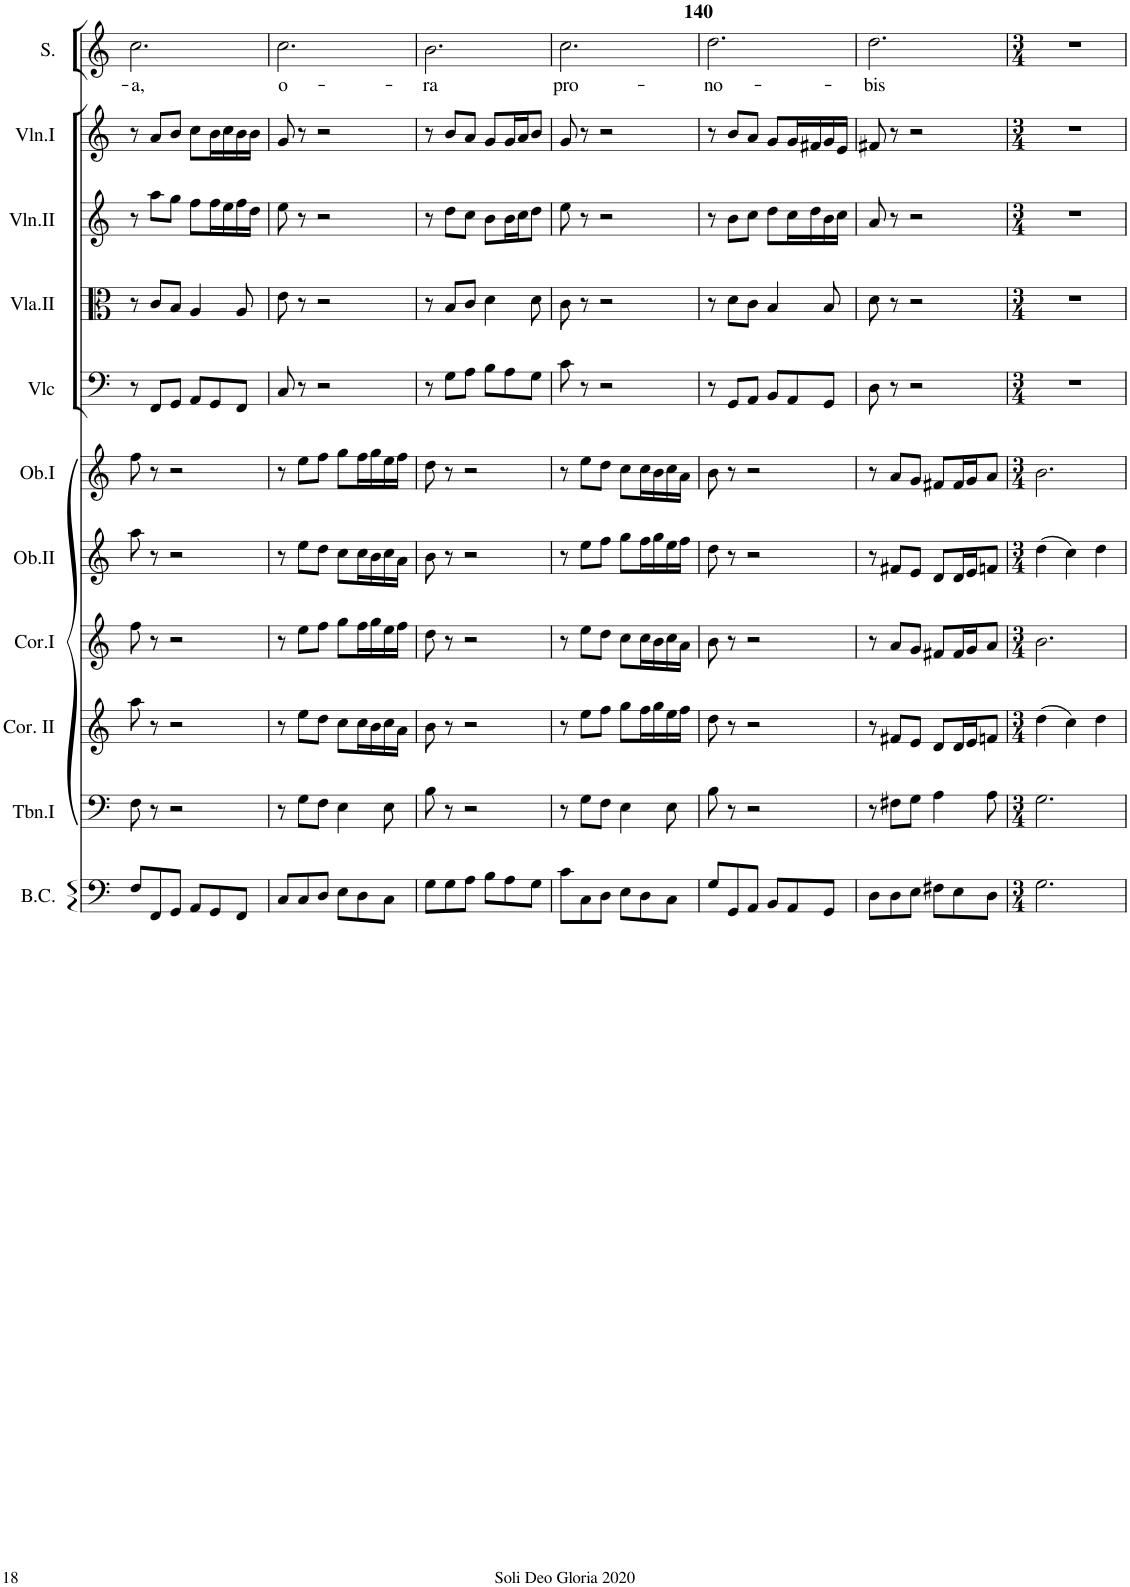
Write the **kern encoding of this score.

**kern	**kern	**kern	**kern	**kern	**kern	**kern	**kern	**kern	**kern	**kern	**text
*part11	*part10	*part9	*part8	*part7	*part6	*part5	*part4	*part3	*part2	*part1	*part1
*staff11	*staff10	*staff9	*staff8	*staff7	*staff6	*staff5	*staff4	*staff3	*staff2	*staff1	*staff1
*I"Basse Continue	*I"Trombone I	*I"Cornetto II	*I"Cornetto I	*I"Oboe II	*I"Oboe I	*I"Violoncelle	*I"Viola II	*I"Violon II	*I"Violon I	*I"Soprano	*
*I'B.C.	*I'Tbn.I	*I'Cor. II	*I'Cor.I	*I'Ob.II	*I'Ob.I	*I'Vlc	*I'Vla.II	*I'Vln.II	*I'Vln.I	*I'S.	*
!!LO:PB:g=z
*clefF4	*clefF4	*clefG2	*clefG2	*clefG2	*clefG2	*clefF4	*clefC3	*clefG2	*clefG2	*clefG2	*
*k[]	*k[]	*k[]	*k[]	*k[]	*k[]	*k[]	*k[]	*k[]	*k[]	*k[]	*
*M6/8	*M6/8	*M6/8	*M6/8	*M6/8	*M6/8	*M6/8	*M6/8	*M6/8	*M6/8	*M6/8	*
=136	=136	=136	=136	=136	=136	=136	=136	=136	=136	=136	=136
!	!	!	!	!	!	!	!	!	!	!	!LO:LY:b
8F/L	8F\	8aa\	8ff\	8aa\	8ff\	8r	8r	8r	8r	2.cc\	-a,
8FF/	8r	8r	8r	8r	8r	8FF/L	8c/L	8aa\L	8a/L	.	.
8GG/J	2r	2r	2r	2r	2r	8GG/J	8B/J	8gg\J	8b/J	.	.
8AA/L	.	.	.	.	.	8AA/L	4A/	8ff\L	8cc\L	.	.
8GG/	.	.	.	.	.	8GG/	.	16ff\L	16b\L	.	.
.	.	.	.	.	.	.	.	16ee\	16cc\	.	.
8FF/J	.	.	.	.	.	8FF/J	8A/	16ff\	16b\	.	.
.	.	.	.	.	.	.	.	16dd\JJ	16b\JJ	.	.
=137	=137	=137	=137	=137	=137	=137	=137	=137	=137	=137	=137
!	!	!	!	!	!	!	!	!	!	!	!LO:LY:b
8C/L	8r	8r	8r	8r	8r	8C/	8e\	8ee\	8g/	2.cc\	o-
8C/	8G\L	8ee\L	8ee\L	8ee\L	8ee\L	8r	8r	8r	8r	.	.
8D/J	8F\J	8dd\J	8ff\J	8dd\J	8ff\J	2r	2r	2r	2r	.	.
8E\L	4E\	8cc\L	8gg\L	8cc\L	8gg\L	.	.	.	.	.	.
8D\	.	16cc\L	16ff\L	16cc\L	16ff\L	.	.	.	.	.	.
.	.	16b\	16gg\	16b\	16gg\	.	.	.	.	.	.
8C\J	8E\	16cc\	16ee\	16cc\	16ee\	.	.	.	.	.	.
.	.	16a\JJ	16ff\JJ	16a\JJ	16ff\JJ	.	.	.	.	.	.
=138	=138	=138	=138	=138	=138	=138	=138	=138	=138	=138	=138
!	!	!	!	!	!	!	!	!	!	!	!LO:LY:b
8G\L	8B\	8b\	8dd\	8b\	8dd\	8r	8r	8r	8r	2.b\	-ra
8G\	8r	8r	8r	8r	8r	8G\L	8B/L	8dd\L	8b/L	.	.
8A\J	2r	2r	2r	2r	2r	8A\J	8c/J	8cc\J	8a/J	.	.
8B\L	.	.	.	.	.	8B\L	4d\	8b\L	8g/L	.	.
8A\	.	.	.	.	.	8A\	.	16b\L	16g/L	.	.
.	.	.	.	.	.	.	.	16cc\J	16a/J	.	.
8G\J	.	.	.	.	.	8G\J	8d\	8dd\J	8b/J	.	.
=139	=139	=139	=139	=139	=139	=139	=139	=139	=139	=139	=139
!	!	!	!	!	!	!	!	!	!	!	!LO:LY:b
8c\L	8r	8r	8r	8r	8r	8c\	8c\	8ee\	8g/	2.cc\	pro-
8C\	8G\L	8ee\L	8ee\L	8ee\L	8ee\L	8r	8r	8r	8r	.	.
8D\J	8F\J	8ff\J	8dd\J	8ff\J	8dd\J	2r	2r	2r	2r	.	.
8E\L	4E\	8gg\L	8cc\L	8gg\L	8cc\L	.	.	.	.	.	.
8D\	.	16ff\L	16cc\L	16ff\L	16cc\L	.	.	.	.	.	.
.	.	16gg\	16b\	16gg\	16b\	.	.	.	.	.	.
8C\J	8E\	16ee\	16cc\	16ee\	16cc\	.	.	.	.	.	.
.	.	16ff\JJ	16a\JJ	16ff\JJ	16a\JJ	.	.	.	.	.	.
=140	=140	=140	=140	=140	=140	=140	=140	=140	=140	=140	=140
!	!	!	!	!	!	!	!	!	!	!	!LO:LY:b
8G/L	8B\	8dd\	8b\	8dd\	8b\	8r	8r	8r	8r	2.dd\	-no-
8GG/	8r	8r	8r	8r	8r	8GG/L	8d\L	8b\L	8b/L	.	.
8AA/J	2r	2r	2r	2r	2r	8AA/J	8c\J	8cc\J	8a/J	.	.
8BB/L	.	.	.	.	.	8BB/L	4B/	8dd\L	8g/L	.	.
8AA/	.	.	.	.	.	8AA/	.	16cc\L	16g/L	.	.
.	.	.	.	.	.	.	.	16dd\	16f#X/	.	.
8GG/J	.	.	.	.	.	8GG/J	8B/	16b\	16g/	.	.
.	.	.	.	.	.	.	.	16cc\JJ	16e/JJ	.	.
=141	=141	=141	=141	=141	=141	=141	=141	=141	=141	=141	=141
!	!	!	!	!	!	!	!	!	!	!	!LO:LY:b
8D\L	8r	8r	8r	8r	8r	8D\	8d\	8a/	8f#X/	2.dd\	-bis
8D\	8F#X\L	8f#X/L	8a/L	8f#X/L	8a/L	8r	8r	8r	8r	.	.
8E\J	8G\J	8e/J	8g/J	8e/J	8g/J	2r	2r	2r	2r	.	.
8F#X\L	4A\	8d/L	8f#X/L	8d/L	8f#X/L	.	.	.	.	.	.
8E\	.	16d/L	16f#/L	16d/L	16f#/L	.	.	.	.	.	.
.	.	16e/J	16g/J	16e/J	16g/J	.	.	.	.	.	.
8D\J	8A\	8fn/J	8a/J	8fn/J	8a/J	.	.	.	.	.	.
=142	=142	=142	=142	=142	=142	=142	=142	=142	=142	=142	=142
*M3/4	*M3/4	*M3/4	*M3/4	*M3/4	*M3/4	*M3/4	*M3/4	*M3/4	*M3/4	*M3/4	*
2.G\	2.G\	(4dd\	2.b\	(4dd\	2.b\	2.r	2.r	2.r	2.r	2.r	.
.	.	4cc\)	.	4cc\)	.	.	.	.	.	.	.
.	.	4dd\	.	4dd\	.	.	.	.	.	.	.
=	=	=	=	=	=	=	=	=	=	=	=
*-	*-	*-	*-	*-	*-	*-	*-	*-	*-	*-	*-
